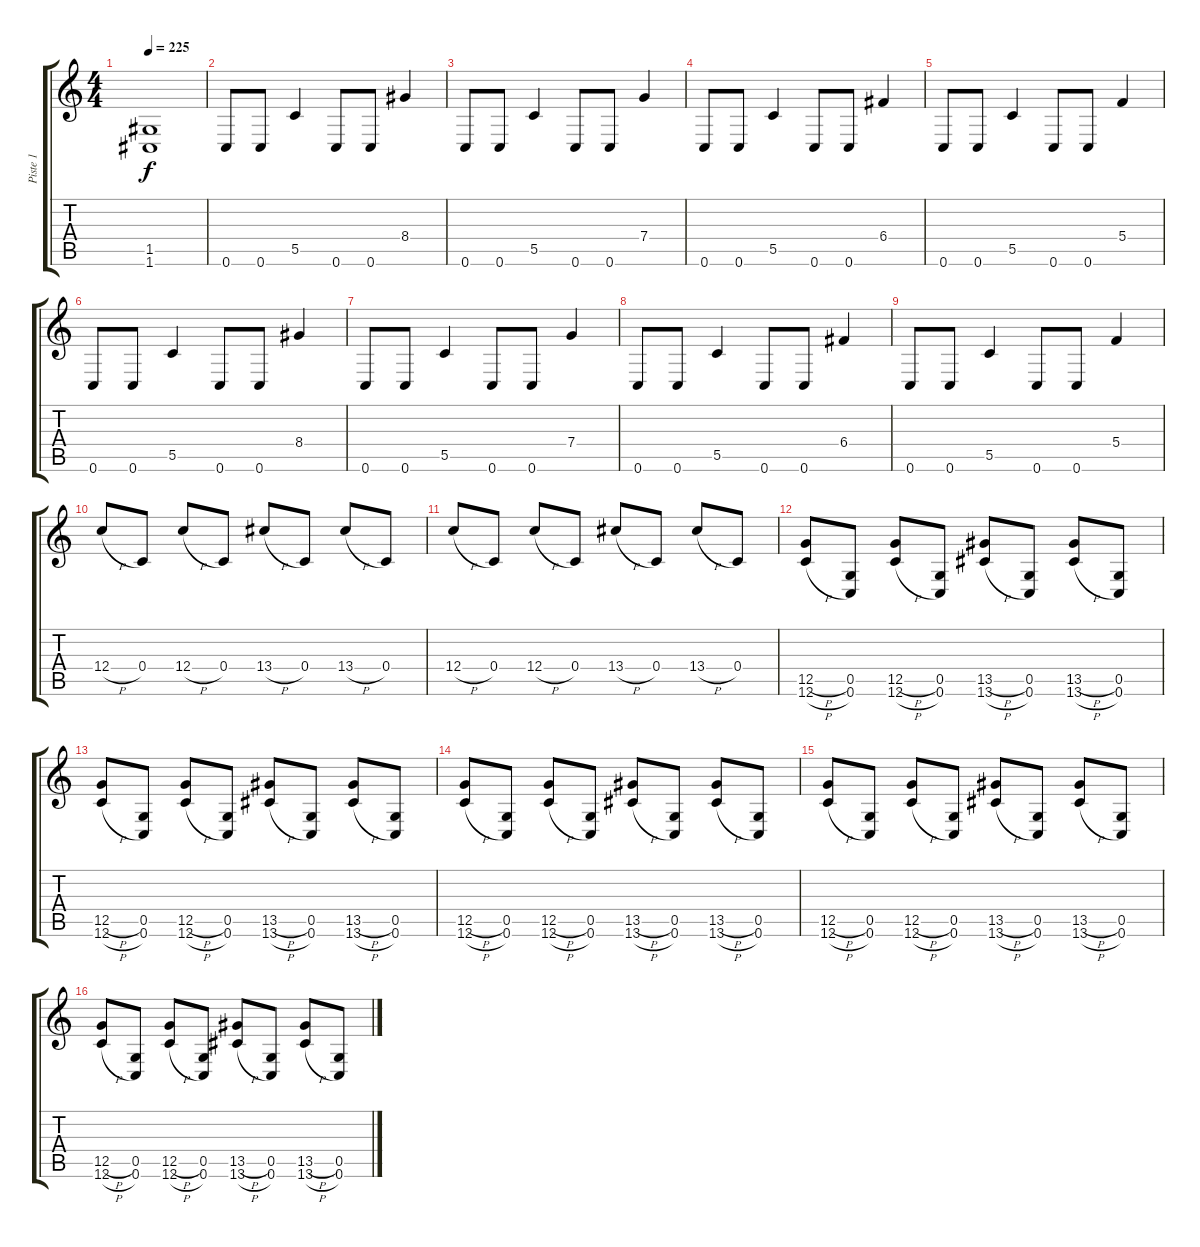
\track ("Piste 1" "Piste 1") {instrument overdrivenguitar}
\staff {score tabs}
\tuning (D4 A3 F3 C3 G2 C2) {hide}
\ts (4 4)
\tempo 225
\clef g2
\ks c
(1.5 1.6).1{dy f} |
0.6.8 0.6.8 5.5.4 0.6.8 0.6.8 8.4.4 |
0.6.8 0.6.8 5.5.4 0.6.8 0.6.8 7.4.4 |
0.6.8 0.6.8 5.5.4 0.6.8 0.6.8 6.4.4 |
0.6.8 0.6.8 5.5.4 0.6.8 0.6.8 5.4.4 |
0.6.8 0.6.8 5.5.4 0.6.8 0.6.8 8.4.4 |
0.6.8 0.6.8 5.5.4 0.6.8 0.6.8 7.4.4 |
0.6.8 0.6.8 5.5.4 0.6.8 0.6.8 6.4.4 |
0.6.8 0.6.8 5.5.4 0.6.8 0.6.8 5.4.4 |
12.4{h}.8 0.4.8 12.4{h}.8 0.4.8 13.4{h}.8 0.4.8 13.4{h}.8 0.4.8 |
12.4{h}.8 0.4.8 12.4{h}.8 0.4.8 13.4{h}.8 0.4.8 13.4{h}.8 0.4.8 |
(12.5{h} 12.6{h}).8 (0.5 0.6).8 (12.5{h} 12.6{h}).8 (0.5 0.6).8 (13.5{h} 13.6{h}).8 (0.5 0.6).8 (13.5{h} 13.6{h}).8 (0.5 0.6).8 |
(12.5{h} 12.6{h}).8 (0.5 0.6).8 (12.5{h} 12.6{h}).8 (0.5 0.6).8 (13.5{h} 13.6{h}).8 (0.5 0.6).8 (13.5{h} 13.6{h}).8 (0.5 0.6).8 |
(12.5{h} 12.6{h}).8 (0.5 0.6).8 (12.5{h} 12.6{h}).8 (0.5 0.6).8 (13.5{h} 13.6{h}).8 (0.5 0.6).8 (13.5{h} 13.6{h}).8 (0.5 0.6).8 |
(12.5{h} 12.6{h}).8 (0.5 0.6).8 (12.5{h} 12.6{h}).8 (0.5 0.6).8 (13.5{h} 13.6{h}).8 (0.5 0.6).8 (13.5{h} 13.6{h}).8 (0.5 0.6).8 |
(12.5{h} 12.6{h}).8 (0.5 0.6).8 (12.5{h} 12.6{h}).8 (0.5 0.6).8 (13.5{h} 13.6{h}).8 (0.5 0.6).8 (13.5{h} 13.6{h}).8 (0.5 0.6).8
